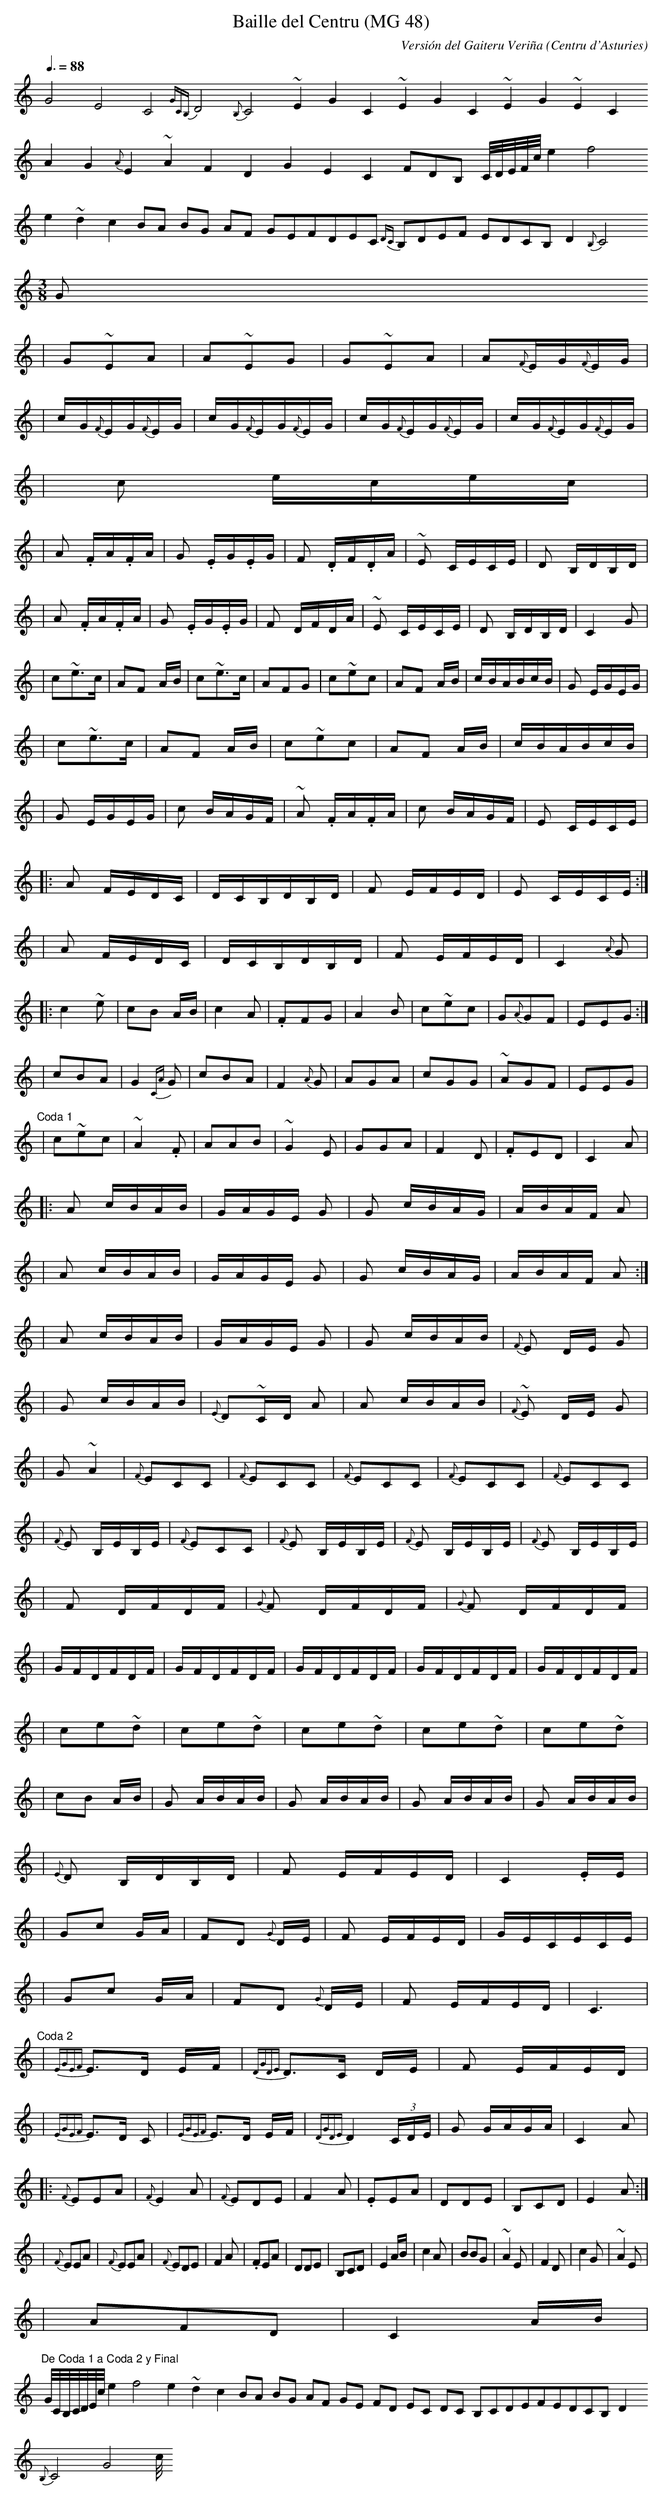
X:1
T:Baille del Centru (MG 48)
C:Versión del Gaiteru Veriña
O:Centru d'Asturies
E:Nivel 4
L:1/8
Q:3/8=88
K:C
G4 E4 C4 {GCB,}D4 {B,}C4 ~E2 G2 C2 ~E2 G2 C2 ~E2 G2 ~E2 C2
A2 G2 {A}E2 ~A2 F2 D2 G2 E2 C2 FDB, C/4D/4E/4F/4c/4 e2 f4
e2 ~d2 c2 BA BG AF GEFDEC {DC}B,DEF EDCB, D2 {B,}C4
[M:3/8]
G
|G~EA|A~EG|G~EA|A{F}E/G/{F}E/G/|
|c/G/{F}E/G/{F}E/G/|c/G/{F}E/G/{F}E/G/|c/G/{F}E/G/{F}E/G/|c/G/{F}E/G/{F}E/G/|
|c e/c/e/c/|
|A .F/A/.F/A/|G .E/G/.E/G/|F .D/F/.D/A/|~E C/E/C/E/|D B,/D/B,/D/|
|A .F/A/.F/A/|G .E/G/.E/G/|F D/F/D/A/|~E C/E/C/E/|D B,/D/B,/D/|C2 G|
|c~e>c|AF A/B/|c~e>c|AFG|c~ec|AF A/B/|c/B/A/B/c/B/|G E/G/E/G/|
|c~e>c|AF A/B/|c~ec|AF A/B/|c/B/A/B/c/B/|
|G E/G/E/G/|c B/A/G/F/|~A .F/A/.F/A/|c B/A/G/F/|E C/E/C/E/|
|: A F/E/D/C/|D/C/B,/D/B,/D/|F E/F/E/D/|E C/E/C/E/ :|
|A F/E/D/C/|D/C/B,/D/B,/D/|F E/F/E/D/|C2 {A}G|
|: c2 ~e|cB A/B/|c2 A|.FFG|A2 B|c~ec|G{A}GF|EEG :|
|cBA|G2 {CA}G|cBA|F2 {A}G|AGA|cGG|~AGF|EEG|
"Coda 1"
|c~ec|~A2 .F|AAB|~G2 E|GGA|F2 D|.FED|C2 A|
|: A c/B/A/B/|G/A/G/E/ G|G c/B/A/G/|A/B/A/F/ A|
|A c/B/A/B/|G/A/G/E/ G|G c/B/A/G/|A/B/A/F/ A  :|
|A c/B/A/B/|G/A/G/E/ G|G c/B/A/B/|{F}E D/E/ G|
|G c/B/A/B/|{E}D~C/D/ A|A c/B/A/B/|{F}~E D/E/ G|
|G ~A2|{F}ECC|{F}ECC|{F}ECC|{F}ECC|{F}ECC|
|{F}E B,/E/B,/E/|{F}ECC|{F}E B,/E/B,/E/|{F}E B,/E/B,/E/|{F}E B,/E/B,/E/|
|F D/F/D/F/|{G}F D/F/D/F/|{G}F D/F/D/F/|
|G/F/D/F/D/F/|G/F/D/F/D/F/|G/F/D/F/D/F/|G/F/D/F/D/F/|G/F/D/F/D/F/|
|ce~d|ce~d|ce~d|ce~d|ce~d|
|cB A/B/|G A/B/A/B/|G A/B/A/B/|G A/B/A/B/|G A/B/A/B/|
|{E}D B,/D/B,/D/|F E/F/E/D/|C2 .E/E/|
|Gc G/A/|FD {G}D/E/|F E/F/E/D/|G/E/C/E/C/E/|
|Gc G/A/|FD {G}D/E/|F E/F/E/D/|C3|
"Coda 2"
|{EGEF}E>D E/F/|{DGDE}D>C D/E/|F E/F/E/D/|
|{EGEF}E>D C|{EGEF}E>D E/F/|{DGDE}D2 (3C/D/E/|G G/A/G/A/|C2 A|
|: {F}EEA|{F}E2 A|{F}EDE|F2 A|.EEA|DDE|B,CD|E2 A :|
|{F}EEA|{F}EEA|{F}EDE|F2 A|.FEA|DDE|B,CD|E2 A/B/|c2 A|BBG|~A2 E|F2 D|c2 G|~A2 E|
|AFD|C2 A/B/|
"De Coda 1 a Coda 2 y Final"
G/4C/4B,/4C/4D/4E/4c/4 e2 f4 e2 ~d2 c2 BA BG AF GE FD EC DC B,CDEFEDCB, D2
{B,}C4 G4 c/4
